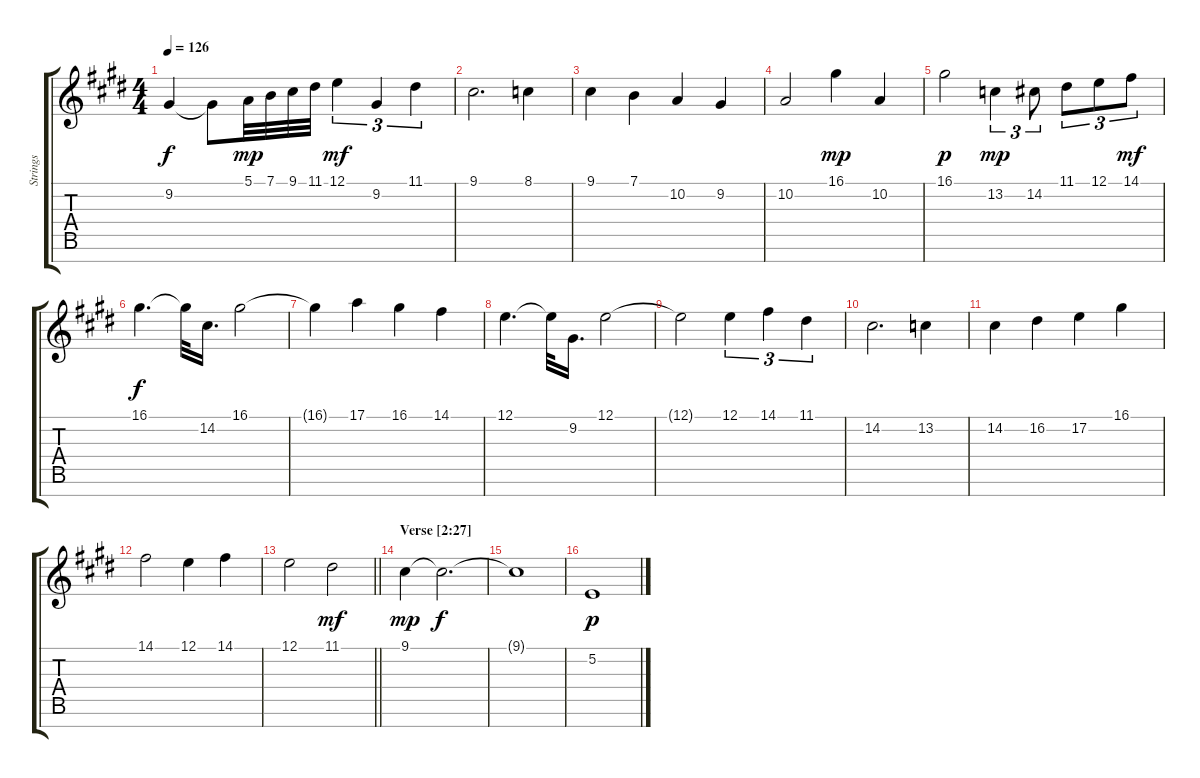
\track ("Strings" "Strings") {instrument stringensemble1}
\staff {score tabs}
\tuning (E4 B3 G3 D3 A2 E2 B1) {hide}
\ts (4 4)
\tempo 126
\clef g2
\ks c#minor
9.2{t}.4{dy f} 9.2{t}.8 5.1.32{dy mp} 7.1.32 9.1.32 11.1.32 12.1.4{tu (3 2) dy mf} 9.2.4{tu (3 2)} 11.1.4{tu (3 2)} |
9.1.2{d} 8.1.4 |
9.1.4 7.1.4 10.2.4 9.2.4 |
10.2.2 16.1.4{dy mp} 10.2.4 |
16.1.2{dy p} 13.2.4{tu (3 2) dy mp} 14.2.8{tu (3 2)} 11.1.8{tu (3 2)} 12.1.8{tu (3 2)} 14.1.8{tu (3 2) dy mf} |
16.1.4{d dy f} 16.1{t}.32 14.2.16{d} 16.1.2 |
16.1{t}.4 17.1.4 16.1.4 14.1.4 |
12.1.4{d} 12.1{t}.32 9.2.16{d} 12.1.2 |
12.1{t}.2 12.1.4{tu (3 2)} 14.1.4{tu (3 2)} 11.1.4{tu (3 2)} |
14.2.2{d} 13.2.4 |
14.2.4 16.2.4 17.2.4 16.1.4 |
14.1.2 12.1.4 14.1.4 |
\barLineRight lightlight
12.1.2 11.1.2{dy mf} |
\section ("" "Verse [2:27]")
9.1.4{dy mp} 9.1{t}.2{d dy f volume 8} |
9.1{t}.1 |
5.2.1{dy p volume 13}
